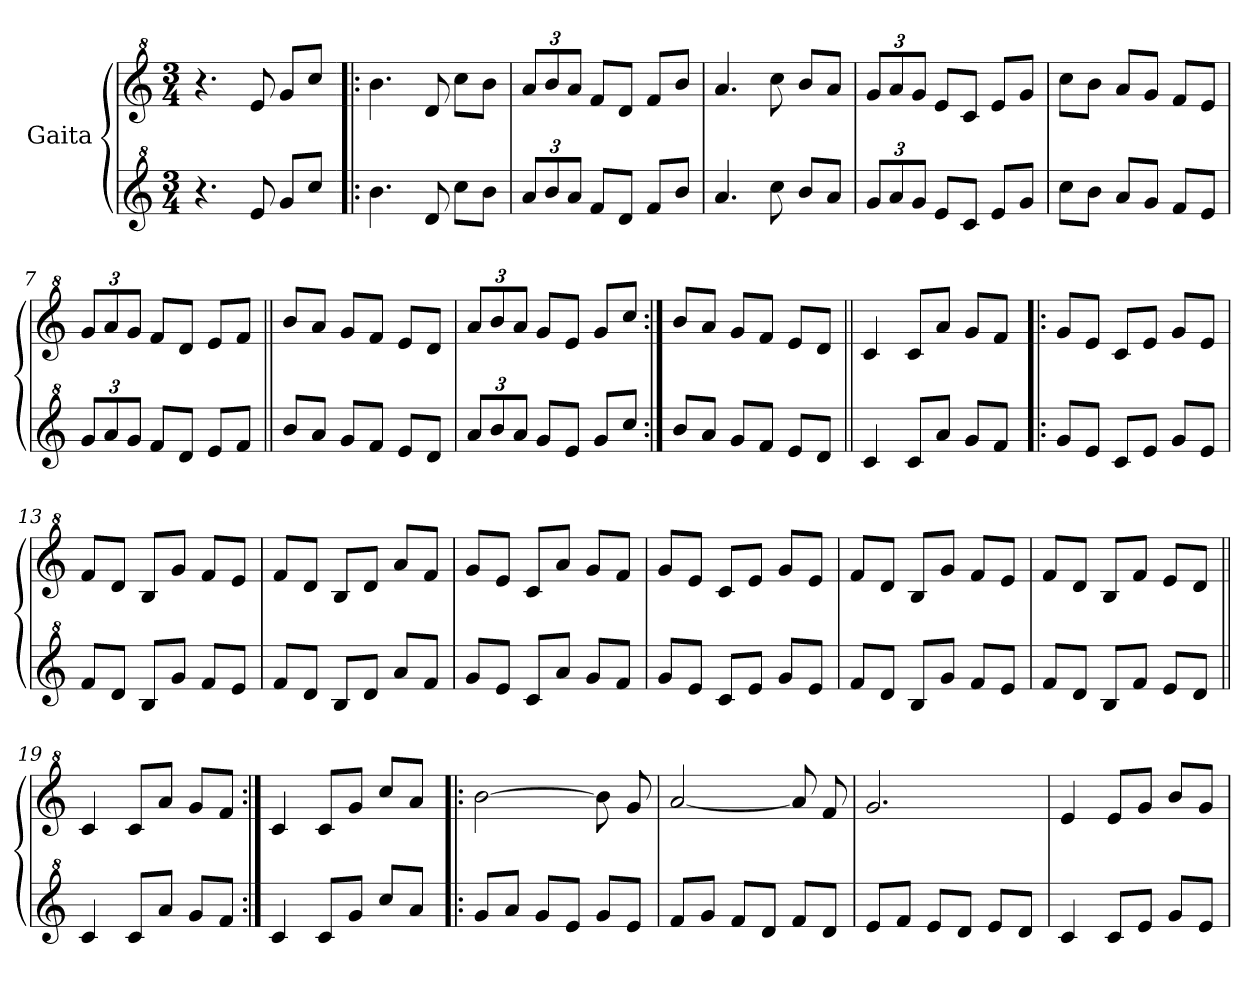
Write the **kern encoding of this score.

**kern	**kern
*part2	*part1
*staff2	*staff1
*I"Gaita	*I"Gaita
*clefG^2	*clefG^2
*k[]	*k[]
*M3/4	*M3/4
*MM176	*MM176
=1	=1
4.r	4.r
8ee/	8ee/
8gg/L	8gg/L
8ccc/J	8ccc/J
=2!|:	=2!|:
4.bb\	4.bb\
8dd/	8dd/
8ccc\L	8ccc\L
8bb\J	8bb\J
=3	=3
*Xbrackettup	*Xbrackettup
12aa/L	12aa/L
12bb/	12bb/
12aa/J	12aa/J
8ff/L	8ff/L
8dd/J	8dd/J
8ff/L	8ff/L
8bb/J	8bb/J
=4	=4
4.aa/	4.aa/
8ccc\	8ccc\
8bb/L	8bb/L
8aa/J	8aa/J
=5	=5
12gg/L	12gg/L
12aa/	12aa/
12gg/J	12gg/J
8ee/L	8ee/L
8cc/J	8cc/J
8ee/L	8ee/L
8gg/J	8gg/J
=6	=6
8ccc\L	8ccc\L
8bb\J	8bb\J
8aa/L	8aa/L
8gg/J	8gg/J
8ff/L	8ff/L
8ee/J	8ee/J
=7	=7
12gg/L	12gg/L
12aa/	12aa/
12gg/J	12gg/J
8ff/L	8ff/L
8dd/J	8dd/J
8ee/L	8ee/L
8ff/J	8ff/J
!!LO:LB:g=z
=8||	=8||
8bb/L	8bb/L
8aa/J	8aa/J
8gg/L	8gg/L
8ff/J	8ff/J
8ee/L	8ee/L
8dd/J	8dd/J
=9	=9
12aa/L	12aa/L
12bb/	12bb/
12aa/J	12aa/J
8gg/L	8gg/L
8ee/J	8ee/J
8gg/L	8gg/L
8ccc/J	8ccc/J
=10:|!	=10:|!
8bb/L	8bb/L
8aa/J	8aa/J
8gg/L	8gg/L
8ff/J	8ff/J
8ee/L	8ee/L
8dd/J	8dd/J
=11||	=11||
4cc/	4cc/
8cc/L	8cc/L
8aa/J	8aa/J
8gg/L	8gg/L
8ff/J	8ff/J
=12!|:	=12!|:
8gg/L	8gg/L
8ee/J	8ee/J
8cc/L	8cc/L
8ee/J	8ee/J
8gg/L	8gg/L
8ee/J	8ee/J
=13	=13
8ff/L	8ff/L
8dd/J	8dd/J
8b/L	8b/L
8gg/J	8gg/J
8ff/L	8ff/L
8ee/J	8ee/J
=14	=14
8ff/L	8ff/L
8dd/J	8dd/J
8b/L	8b/L
8dd/J	8dd/J
8aa/L	8aa/L
8ff/J	8ff/J
!!LO:LB:g=z
=15	=15
8gg/L	8gg/L
8ee/J	8ee/J
8cc/L	8cc/L
8aa/J	8aa/J
8gg/L	8gg/L
8ff/J	8ff/J
=16	=16
8gg/L	8gg/L
8ee/J	8ee/J
8cc/L	8cc/L
8ee/J	8ee/J
8gg/L	8gg/L
8ee/J	8ee/J
=17	=17
8ff/L	8ff/L
8dd/J	8dd/J
8b/L	8b/L
8gg/J	8gg/J
8ff/L	8ff/L
8ee/J	8ee/J
=18	=18
8ff/L	8ff/L
8dd/J	8dd/J
8b/L	8b/L
8ff/J	8ff/J
8ee/L	8ee/L
8dd/J	8dd/J
=19||	=19||
4cc/	4cc/
8cc/L	8cc/L
8aa/J	8aa/J
8gg/L	8gg/L
8ff/J	8ff/J
=20:|!	=20:|!
4cc/	4cc/
8cc/L	8cc/L
8gg/J	8gg/J
8ccc/L	8ccc/L
8aa/J	8aa/J
=21!|:	=21!|:
8gg/L	[2bb\
8aa/J	.
8gg/L	.
8ee/J	.
8gg/L	8bb\]
8ee/J	8gg/
!!LO:LB:g=z
=22	=22
8ff/L	[2aa/
8gg/J	.
8ff/L	.
8dd/J	.
8ff/L	8aa/]
8dd/J	8ff/
=23	=23
8ee/L	2.gg/
8ff/J	.
8ee/L	.
8dd/J	.
8ee/L	.
8dd/J	.
=24	=24
4cc/	4ee/
8cc/L	8ee/L
8ee/J	8gg/J
8gg/L	8bb/L
8ee/J	8gg/J
=	=
*-	*-
